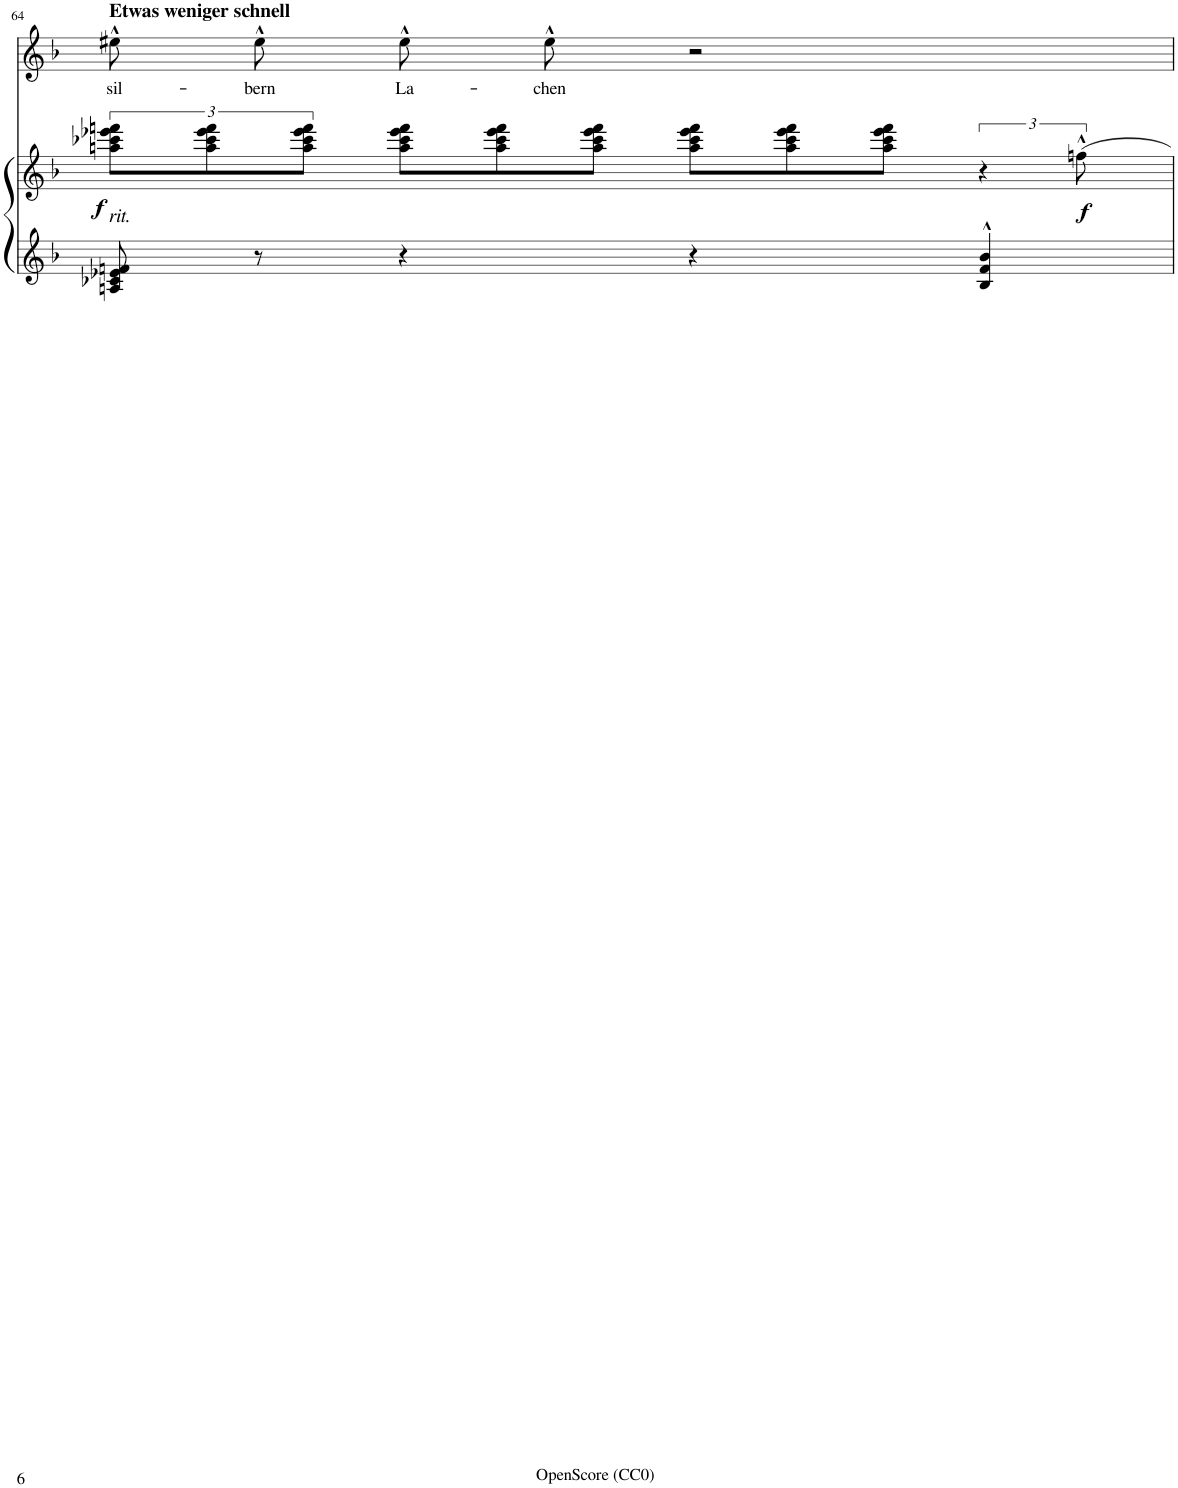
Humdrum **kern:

**kern	**kern	**dynam	**kern	**text
*part2	*part2	*part2	*part1	*part1
*staff3	*staff2	*staff2/3	*staff1	*staff1
*I"Piano	*	*	*I"Voice	*
*I'Pno	*	*	*	*
!!LO:PB:g=z
*clefG2	*clefG2	*	*clefG2	*
*k[b-]	*k[b-]	*	*k[b-]	*
*M4/4	*M4/4	*	*M4/4	*
=64	=64	=64	=64	=64
!	!	!	!LO:TX:a:B:t=Etwas weniger schnell	!
!	!LO:TX:b:i:t=rit.	!	!	!
!	!	!LO:DY:b	!	!LO:LY:b
8An/ 8c-X/ 8e-X/ 8fn/	12aan\ 12ccc-X\ 12eee-X\ 12fffn\L	f	8ee#X^^\L	sil-
.	12aa\ 12ccc-\ 12eee-\ 12fff\	.	.	.
!	!	!	!	!LO:LY:b
8r	.	.	8ee#^^\J	-bern
.	12aa\ 12ccc-\ 12eee-\ 12fff\J	.	.	.
!	!	!	!	!LO:LY:b
4r	12aa\ 12ccc-\ 12eee-\ 12fff\L	.	8ee#^^\L	La-
.	12aa\ 12ccc-\ 12eee-\ 12fff\	.	.	.
!	!	!	!	!LO:LY:b
.	.	.	8ee#^^\J	-chen
.	12aa\ 12ccc-\ 12eee-\ 12fff\J	.	.	.
4r	12aa\ 12ccc-\ 12eee-\ 12fff\L	.	2r	.
.	12aa\ 12ccc-\ 12eee-\ 12fff\	.	.	.
.	12aa\ 12ccc-\ 12eee-\ 12fff\J	.	.	.
4B-/^^ 4f/^^ 4b-/^^	6r	.	.	.
!	!	!LO:DY:b	!	!
.	12ffn^^\	f	.	.
=	=	=	=	=
*-	*-	*-	*-	*-
